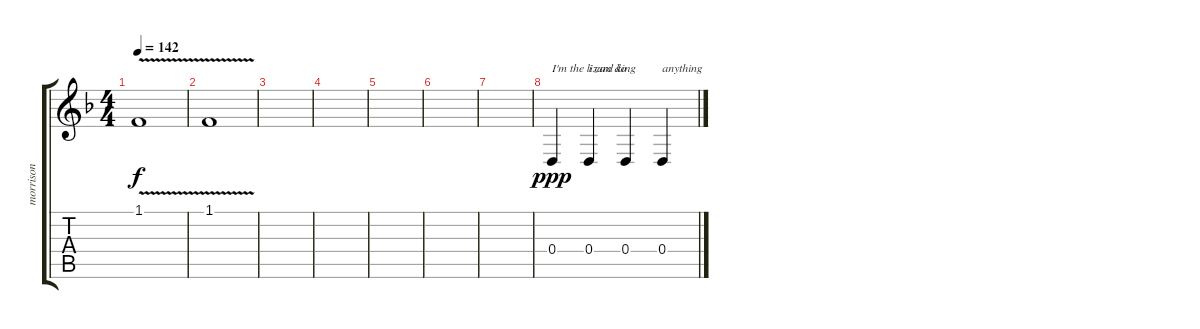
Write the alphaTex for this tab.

\track ("morrison" "morrison") {instrument baritonesax}
\staff {score tabs}
\tuning (E4 B3 G3 D3 A2 E2) {hide}
\ts (4 4)
\tempo 142
\clef g2
\ks f
1.1{v}.1{dy f} |
1.1{v}.1 |
|
|
|
|
\section ("" "")
|
\section ("" "")
0.4.4{txt "I'm the lizard king" dy ppp} 0.4.4{txt "i can do"} 0.4.4 0.4.4{txt "anything"}
